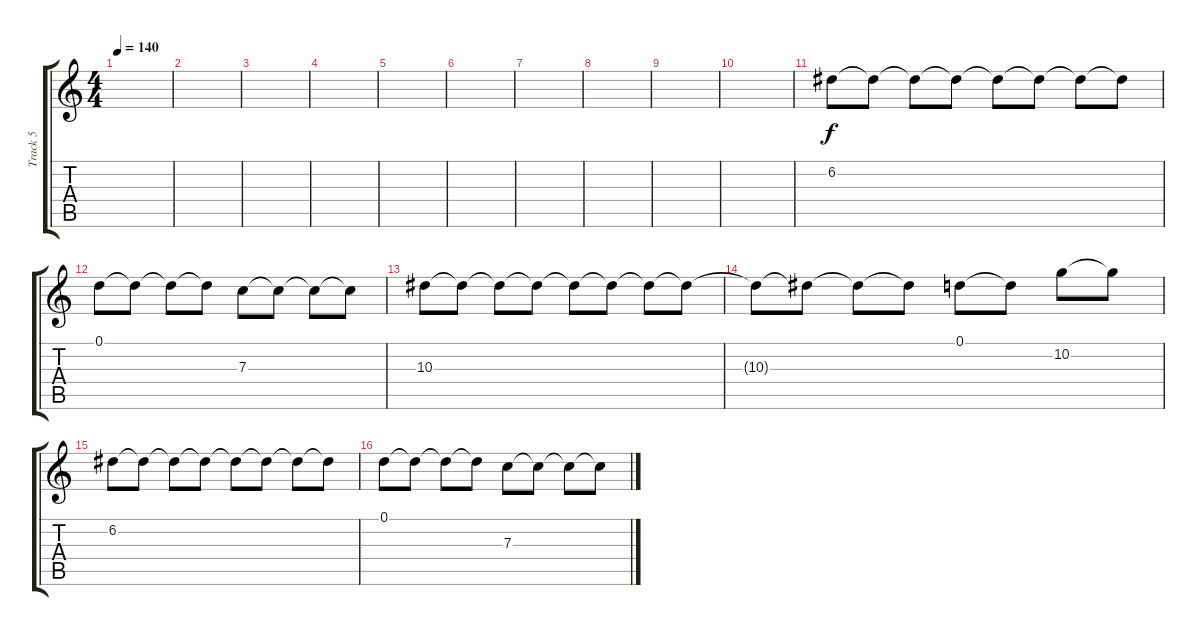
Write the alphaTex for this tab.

\track ("Track 5" "Track 5") {instrument distortionguitar}
\staff {score tabs}
\tuning (D4 A3 F3 C3 G2 C2) {hide}
\ts (4 4)
\tempo 140
\clef g2
\ks c
|
|
|
|
|
|
|
|
|
|
6.2.8 6.2{t}.8 6.2{t}.8 6.2{t}.8 6.2{t}.8 6.2{t}.8 6.2{t}.8 6.2{t}.8 |
0.1.8 0.1{t}.8 0.1{t}.8 0.1{t}.8 7.3.8 7.3{t}.8 7.3{t}.8 7.3{t}.8 |
10.3.8 10.3{t}.8 10.3{t}.8 10.3{t}.8 10.3{t}.8 10.3{t}.8 10.3{t}.8 10.3{t}.8 |
10.3{t}.8 10.3{t}.8 10.3{t}.8 10.3{t}.8 0.1.8 0.1{t}.8 10.2.8 10.2{t}.8 |
6.2.8 6.2{t}.8 6.2{t}.8 6.2{t}.8 6.2{t}.8 6.2{t}.8 6.2{t}.8 6.2{t}.8 |
0.1.8 0.1{t}.8 0.1{t}.8 0.1{t}.8 7.3.8 7.3{t}.8 7.3{t}.8 7.3{t}.8
